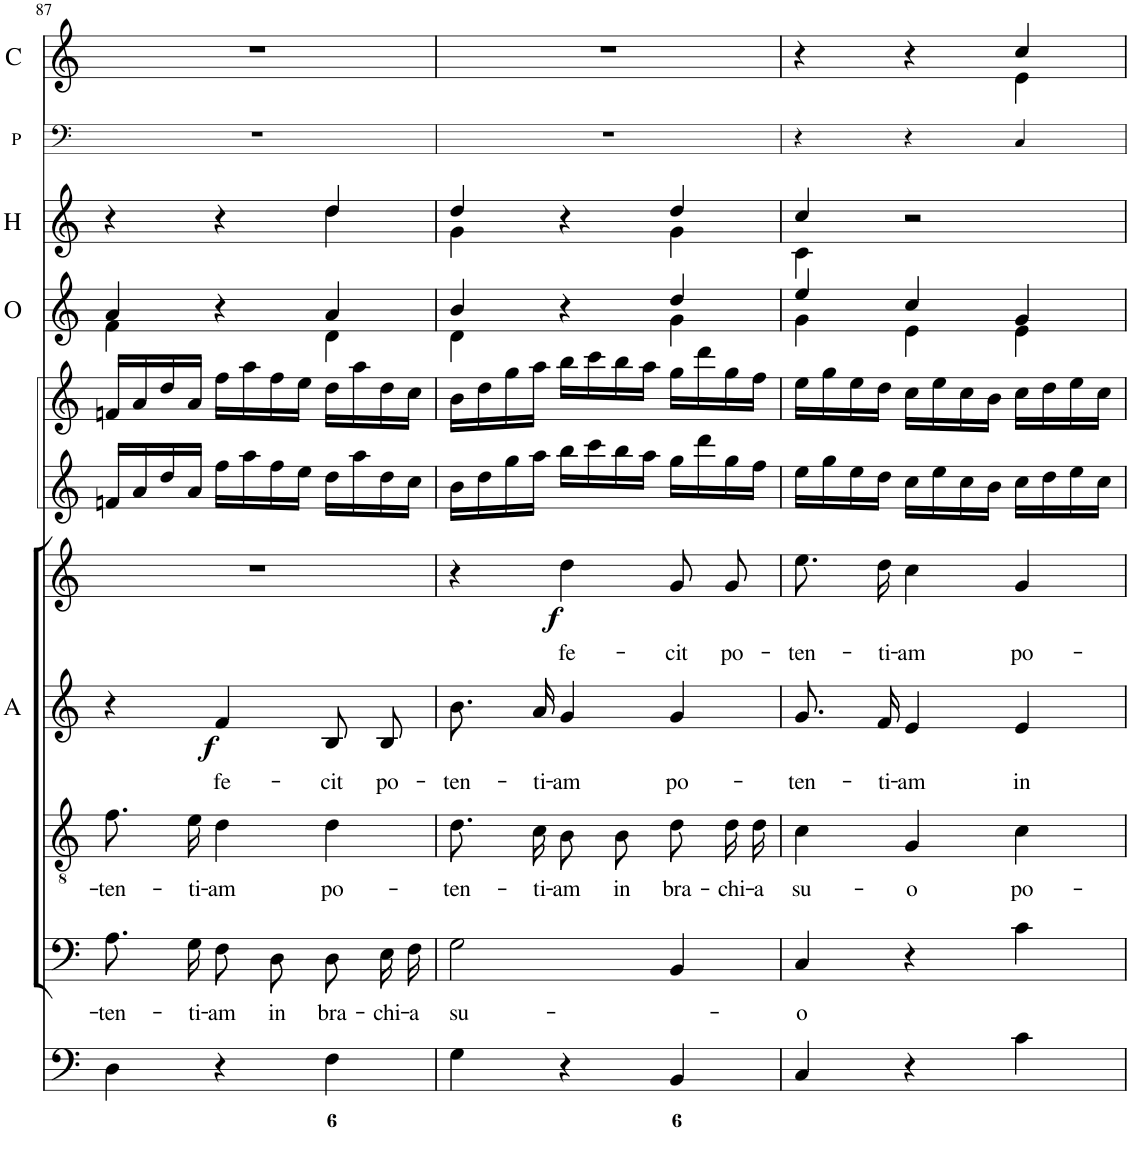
**kern	**kern	**text	**kern	**text	**kern	**text	**dynam	**kern	**text	**dynam	**kern	**kern	**kern	**kern	**kern	**kern
*part11	*part10	*part10	*part9	*part9	*part8	*part8	*part8	*part7	*part7	*part7	*part6	*part5	*part4	*part3	*part2	*part1
*staff11	*staff10	*staff10	*staff9	*staff9	*staff8	*staff8	*staff8	*staff7	*staff7	*staff7	*staff6	*staff5	*staff4	*staff3	*staff2	*staff1
*I"Organ	*I"Bass	*	*I"Tenor	*	*I"Alto	*	*	*I"Soprano	*	*	*I"Violin	*I"Violin	*I"Oboi	*I"Corni	*I"Timpani	*I"Clarini
*	*	*	*	*	*I'A	*	*	*	*	*	*I'Vln	*I'Vln	*I'O	*	*	*I'C
!!LO:PB:g=z
*clefF4	*clefF4	*	*clefGv2	*	*clefG2	*	*	*clefG2	*	*	*clefG2	*clefG2	*clefG2	*clefG2	*clefF4	*clefG2
*	*	*	*	*	*	*	*	*	*	*	*	*	*	*Trd7c12	*	*
*k[]	*k[]	*	*k[]	*	*k[]	*	*	*k[]	*	*	*k[]	*k[]	*k[]	*k[]	*k[]	*k[]
*M3/4	*M3/4	*	*M3/4	*	*M3/4	*	*	*M3/4	*	*	*M3/4	*M3/4	*M3/4	*M3/4	*M3/4	*M3/4
=87	=87	=87	=87	=87	=87	=87	=87	=87	=87	=87	=87	=87	=87	=87	=87	=87
!	!	!LO:LY:b	!	!LO:LY:b	!	!	!	!	!	!	!	!	!	!	!	!
*	*	*	*	*	*	*	*	*	*	*	*	*	*^	*^	*	*
4D\	8.A\L	-ten-	8.f\L	-ten-	4r	.	.	2.r	.	.	16fn/LL	16fn/LL	4a/	4f\	4r	2ryy	2.r	2.r
.	.	.	.	.	.	.	.	.	.	.	16a/	16a/	.	.	.	.	.	.
.	.	.	.	.	.	.	.	.	.	.	16dd/	16dd/	.	.	.	.	.	.
!	!	!LO:LY:b	!	!LO:LY:b	!	!	!	!	!	!	!	!	!	!	!	!	!	!
.	16G\Jk	-ti-	16e\Jk	-ti-	.	.	.	.	.	.	16a/JJ	16a/JJ	.	.	.	.	.	.
!	!	!LO:LY:b	!	!LO:LY:b	!	!LO:LY:b	!LO:DY:b	!	!	!	!	!	!	!	!	!	!	!
4r	8F\L	-am	4d\	-am	4f/	fe-	f	.	.	.	16ff\LL	16ff\LL	4r	4ryy	4r	.	.	.
.	.	.	.	.	.	.	.	.	.	.	16aa\	16aa\	.	.	.	.	.	.
!	!	!LO:LY:b	!	!	!	!	!	!	!	!	!	!	!	!	!	!	!	!
.	8D\J	in	.	.	.	.	.	.	.	.	16ff\	16ff\	.	.	.	.	.	.
.	.	.	.	.	.	.	.	.	.	.	16ee\JJ	16ee\JJ	.	.	.	.	.	.
!	!	!LO:LY:b	!	!LO:LY:b	!	!LO:LY:b	!	!	!	!	!	!	!	!	!	!	!	!
4F\	8D\L	bra-	4d\	po-	8B/L	-cit	.	.	.	.	16dd\LL	16dd\LL	4a/	4d\	4dd/	4dd\	.	.
.	.	.	.	.	.	.	.	.	.	.	16aa\	16aa\	.	.	.	.	.	.
!	!	!LO:LY:b	!	!	!	!LO:LY:b	!	!	!	!	!	!	!	!	!	!	!	!
.	16E\L	-chi-	.	.	8B/J	po-	.	.	.	.	16dd\	16dd\	.	.	.	.	.	.
!	!	!LO:LY:b	!	!	!	!	!	!	!	!	!	!	!	!	!	!	!	!
.	16F\JJ	-a	.	.	.	.	.	.	.	.	16cc\JJ	16cc\JJ	.	.	.	.	.	.
=88	=88	=88	=88	=88	=88	=88	=88	=88	=88	=88	=88	=88	=88	=88	=88	=88	=88	=88
!	!	!LO:LY:b	!	!LO:LY:b	!	!LO:LY:b	!	!	!	!	!	!	!	!	!	!	!	!
4G\	2G\	su-	8.d\L	-ten-	8.b/L	-ten-	.	4r	.	.	16b\LL	16b\LL	4b/	4d\	4dd/	4g\	2.r	2.r
.	.	.	.	.	.	.	.	.	.	.	16dd\	16dd\	.	.	.	.	.	.
.	.	.	.	.	.	.	.	.	.	.	16gg\	16gg\	.	.	.	.	.	.
!	!	!	!	!LO:LY:b	!	!LO:LY:b	!	!	!	!	!	!	!	!	!	!	!	!
.	.	.	16c\Jk	-ti-	16a/Jk	-ti-	.	.	.	.	16aa\JJ	16aa\JJ	.	.	.	.	.	.
!	!	!	!	!LO:LY:b	!	!LO:LY:b	!	!	!LO:LY:b	!LO:DY:b	!	!	!	!	!	!	!	!
4r	.	.	8B\L	-am	4g/	-am	.	4dd\	fe-	f	16bb\LL	16bb\LL	4r	4ryy	4r	4ryy	.	.
.	.	.	.	.	.	.	.	.	.	.	16ccc\	16ccc\	.	.	.	.	.	.
!	!	!	!	!LO:LY:b	!	!	!	!	!	!	!	!	!	!	!	!	!	!
.	.	.	8B\J	in	.	.	.	.	.	.	16bb\	16bb\	.	.	.	.	.	.
.	.	.	.	.	.	.	.	.	.	.	16aa\JJ	16aa\JJ	.	.	.	.	.	.
!	!	!	!	!LO:LY:b	!	!LO:LY:b	!	!	!LO:LY:b	!	!	!	!	!	!	!	!	!
4BB/	4BB/	.	8d\L	bra-	4g/	po-	.	8g/L	-cit	.	16gg\LL	16gg\LL	4dd/	4g\	4dd/	4g\	.	.
.	.	.	.	.	.	.	.	.	.	.	16ddd\	16ddd\	.	.	.	.	.	.
!	!	!	!	!LO:LY:b	!	!	!	!	!LO:LY:b	!	!	!	!	!	!	!	!	!
.	.	.	16d\L	-chi-	.	.	.	8g/J	po-	.	16gg\	16gg\	.	.	.	.	.	.
!	!	!	!	!LO:LY:b	!	!	!	!	!	!	!	!	!	!	!	!	!	!
.	.	.	16d\JJ	-a	.	.	.	.	.	.	16ff\JJ	16ff\JJ	.	.	.	.	.	.
=89	=89	=89	=89	=89	=89	=89	=89	=89	=89	=89	=89	=89	=89	=89	=89	=89	=89	=89
!	!	!LO:LY:b	!	!LO:LY:b	!	!LO:LY:b	!	!	!LO:LY:b	!	!	!	!	!	!	!	!	!
*	*	*	*	*	*	*	*	*	*	*	*	*	*	*	*	*	*	*^
4C/	4C/	-o	4c\	su-	8.g/L	-ten-	.	8.ee\L	-ten-	.	16ee\LL	16ee\LL	4ee/	4g\	4cc/	4c\	4r	4r	2ryy
.	.	.	.	.	.	.	.	.	.	.	16gg\	16gg\	.	.	.	.	.	.	.
.	.	.	.	.	.	.	.	.	.	.	16ee\	16ee\	.	.	.	.	.	.	.
!	!	!	!	!	!	!LO:LY:b	!	!	!LO:LY:b	!	!	!	!	!	!	!	!	!	!
.	.	.	.	.	16f/Jk	-ti-	.	16dd\Jk	-ti-	.	16dd\JJ	16dd\JJ	.	.	.	.	.	.	.
!	!	!	!	!LO:LY:b	!	!LO:LY:b	!	!	!LO:LY:b	!	!	!	!	!	!	!	!	!	!
4r	4r	.	4G/	-o	4e/	-am	.	4cc\	-am	.	16cc\LL	16cc\LL	4cc/	4e\	2r	2ryy	4r	4r	.
.	.	.	.	.	.	.	.	.	.	.	16ee\	16ee\	.	.	.	.	.	.	.
.	.	.	.	.	.	.	.	.	.	.	16cc\	16cc\	.	.	.	.	.	.	.
.	.	.	.	.	.	.	.	.	.	.	16b\JJ	16b\JJ	.	.	.	.	.	.	.
!	!	!	!	!LO:LY:b	!	!LO:LY:b	!	!	!LO:LY:b	!	!	!	!	!	!	!	!	!	!
4c\	4c\	.	4c\	po-	4e/	in	.	4g/	po-	.	16cc\LL	16cc\LL	4g/	4e\	.	.	4C/	4cc/	4e\
.	.	.	.	.	.	.	.	.	.	.	16dd\	16dd\	.	.	.	.	.	.	.
.	.	.	.	.	.	.	.	.	.	.	16ee\	16ee\	.	.	.	.	.	.	.
.	.	.	.	.	.	.	.	.	.	.	16cc\JJ	16cc\JJ	.	.	.	.	.	.	.
*	*	*	*	*	*	*	*	*	*	*	*	*	*v	*v	*	*	*	*v	*v
*	*	*	*	*	*	*	*	*	*	*	*	*	*	*v	*v	*	*
=	=	=	=	=	=	=	=	=	=	=	=	=	=	=	=	=
*-	*-	*-	*-	*-	*-	*-	*-	*-	*-	*-	*-	*-	*-	*-	*-	*-
